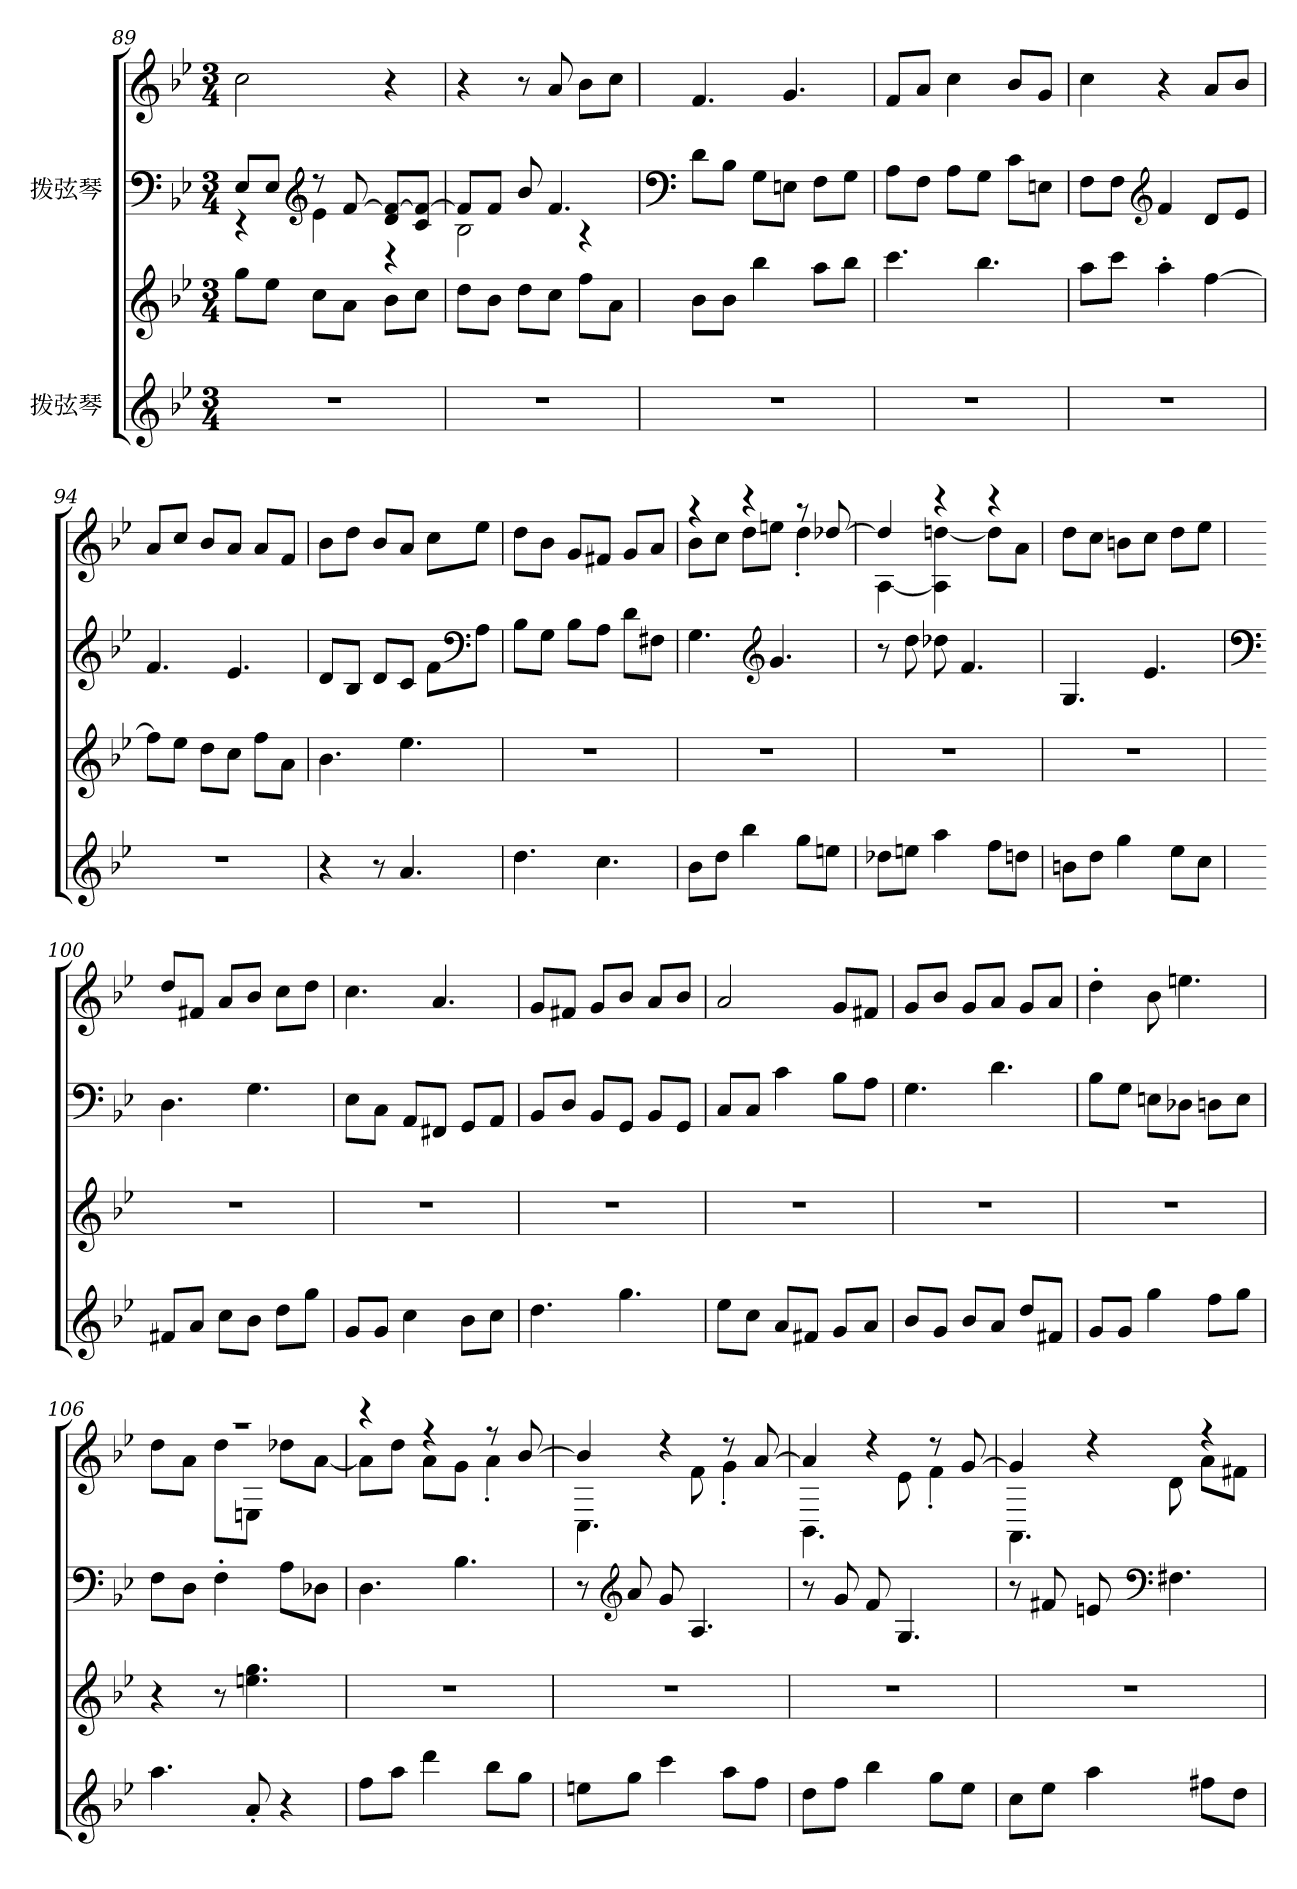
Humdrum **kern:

**kern	**kern	**kern	**kern
*part2	*part2	*part1	*part1
*staff4	*staff3	*staff2	*staff1
*I"拨弦琴	*	*I"拨弦琴	*
*clefG2	*clefG2	*clefF4	*clefG2
*k[b-e-]	*k[b-e-]	*k[b-e-]	*k[b-e-]
*M3/4	*M3/4	*M3/4	*M3/4
=89	=89	=89	=89
*	*	*^	*
2.r	8gg\L	8E-/L	4r	2cc\
.	8ee-\J	8E-/J	.	.
*	*	*clefG2	*	*
.	8cc\L	8r	4e-\	.
.	8a\J	[8f/	.	.
.	8b-\L	8d/ 8f/_L	4r	4r
.	8cc\J	8c/ 8f/_J	.	.
!!LO:LB:g=z
=90	=90	=90	=90	=90
2.r	8dd\L	8f/L]	2B-\	4r
.	8b-\J	8f/J	.	.
.	8dd\L	8b-/	.	8r
.	8cc\J	4.f/	.	8a/
.	8ff\L	.	4r	8b-\L
.	8a\J	.	.	8cc\J
*	*	*v	*v	*
=91	=91	=91	=91
*	*	*clefF4	*
2.r	8b-\L	8d\L	4.f/
.	8b-\J	8B-\J	.
.	4bb-\	8G\L	.
.	.	8En\J	4.g/
.	8aa\L	8F\L	.
.	8bb-\J	8G\J	.
=92	=92	=92	=92
2.r	4.ccc\	8A\L	8f/L
.	.	8F\J	8a/J
.	.	8A\L	4cc\
.	4.bb-\	8G\J	.
.	.	8c\L	8b-/L
.	.	8En\J	8g/J
=93	=93	=93	=93
2.r	8aa\L	8F\L	4cc\
.	8ccc\J	8F\J	.
*	*	*clefG2	*
.	4aa'\	4f/	4r
.	[4ff\	8d/L	8a/L
.	.	8e-/J	8b-/J
=94	=94	=94	=94
2.r	8ff\L]	4.f/	8a/L
.	8ee-\J	.	8cc/J
.	8dd\L	.	8b-/L
.	8cc\J	4.e-/	8a/J
.	8ff\L	.	8a/L
.	8a\J	.	8f/J
!!LO:PB:g=z
=95	=95	=95	=95
4r	4.b-\	8d/L	8b-\L
.	.	8B-/J	8dd\J
8r	.	8d/L	8b-/L
4.a/	4.ee-\	8c/J	8a/J
.	.	8f\L	8cc\L
*	*	*clefF4	*
.	.	8A\J	8ee-\J
=96	=96	=96	=96
4.dd\	2.r	8B-\L	8dd\L
.	.	8G\J	8b-\J
.	.	8B-\L	8g/L
4.cc\	.	8A\J	8f#X/J
.	.	8d\L	8g/L
.	.	8F#X\J	8a/J
=97	=97	=97	=97
*	*	*	*^
8b-\L	2.r	4.G\	4r	8b-\L
8dd\J	.	.	.	8cc\J
4bb-\	.	.	4r	8dd\L
*	*	*clefG2	*	*
.	.	4.g/	.	8een\J
8gg\L	.	.	8r	4dd'\
8een\J	.	.	[8dd-X/	.
=98	=98	=98	=98	=98
8dd-X\L	2.r	8r	4dd-/]	[4A\
8een\J	.	8dd\	.	.
4aa\	.	8dd-X\	4r	4A\] [4ddn\
.	.	4.f/	.	.
8ff\L	.	.	4r	8dd\L]
8ddn\J	.	.	.	8a\J
*	*	*	*v	*v
=99	=99	=99	=99
8bn\L	2.r	4.G/	8dd\L
8dd\J	.	.	8cc\J
4gg\	.	.	8bn\L
.	.	4.e-/	8cc\J
8ee-\L	.	.	8dd\L
8cc\J	.	.	8ee-\J
!!LO:LB:g=z
=100	=100	=100	=100
*	*	*clefF4	*
8f#X/L	2.r	4.D\	8dd/L
8a/J	.	.	8f#X/J
8cc\L	.	.	8a/L
8b-\J	.	4.G\	8b-/J
8dd\L	.	.	8cc\L
8gg\J	.	.	8dd\J
=101	=101	=101	=101
8g/L	2.r	8E-\L	4.cc\
8g/J	.	8C\J	.
4cc\	.	8AA/L	.
.	.	8FF#X/J	4.a/
8b-\L	.	8GG/L	.
8cc\J	.	8AA/J	.
=102	=102	=102	=102
4.dd\	2.r	8BB-/L	8g/L
.	.	8D/J	8f#X/J
.	.	8BB-/L	8g/L
4.gg\	.	8GG/J	8b-/J
.	.	8BB-/L	8a/L
.	.	8GG/J	8b-/J
=103	=103	=103	=103
8ee-\L	2.r	8C/L	2a/
8cc\J	.	8C/J	.
8a/L	.	4c\	.
8f#X/J	.	.	.
8g/L	.	8B-\L	8g/L
8a/J	.	8A\J	8f#X/J
=104	=104	=104	=104
8b-/L	2.r	4.G\	8g/L
8g/J	.	.	8b-/J
8b-/L	.	.	8g/L
8a/J	.	4.d\	8a/J
8dd/L	.	.	8g/L
8f#X/J	.	.	8a/J
!!LO:LB:g=z
=105	=105	=105	=105
8g/L	2.r	8B-\L	4dd'\
8g/J	.	8G\J	.
4gg\	.	8En\L	8b-\
.	.	8D-X\J	4.een\
8ff\L	.	8Dn\L	.
8gg\J	.	8E\J	.
=106	=106	=106	=106
*	*	*	*^
4.aa\	4r	8F\L	2.r	8dd\L
.	.	8D\J	.	8a\J
.	8r	4F'\	.	8dd\L
8a'/	4.een\ 4.gg\	.	.	8En\J
4r	.	8A\L	.	8dd-X\L
.	.	8D-X\J	.	[8a\J
=107	=107	=107	=107	=107
8ff\L	2.r	4.D\	4r	8a\L]
8aa\J	.	.	.	8dd\J
4ddd\	.	.	4r	8a\L
.	.	4.B-\	.	8g\J
8bb-\L	.	.	8r	4a'\
8gg\J	.	.	[8b-/	.
=108	=108	=108	=108	=108
8een\L	2.r	8r	4b-/]	4.C\
*	*	*clefG2	*	*
8gg\J	.	8a/	.	.
4ccc\	.	8g/	4r	.
.	.	4.A/	.	8f\
8aa\L	.	.	8r	4g'\
8ff\J	.	.	[8a/	.
!!LO:PB:g=z	!!
=109	=109	=109	=109	=109
8dd\L	2.r	8r	4a/]	4.BB-\
8ff\J	.	8g/	.	.
4bb-\	.	8f/	4r	.
.	.	4.G/	.	8e-\
8gg\L	.	.	8r	4f'\
8ee-\J	.	.	[8g/	.
=110	=110	=110	=110	=110
8cc\L	2.r	8r	4g/]	4.AA\
8ee-\J	.	8f#X/	.	.
4aa\	.	8en/	4r	.
*	*	*clefF4	*	*
.	.	4.F#X\	.	8d\
8ff#X\L	.	.	4r	8a\L
8dd\J	.	.	.	8f#X\J
*	*	*	*v	*v
=	=	=	=
*-	*-	*-	*-
